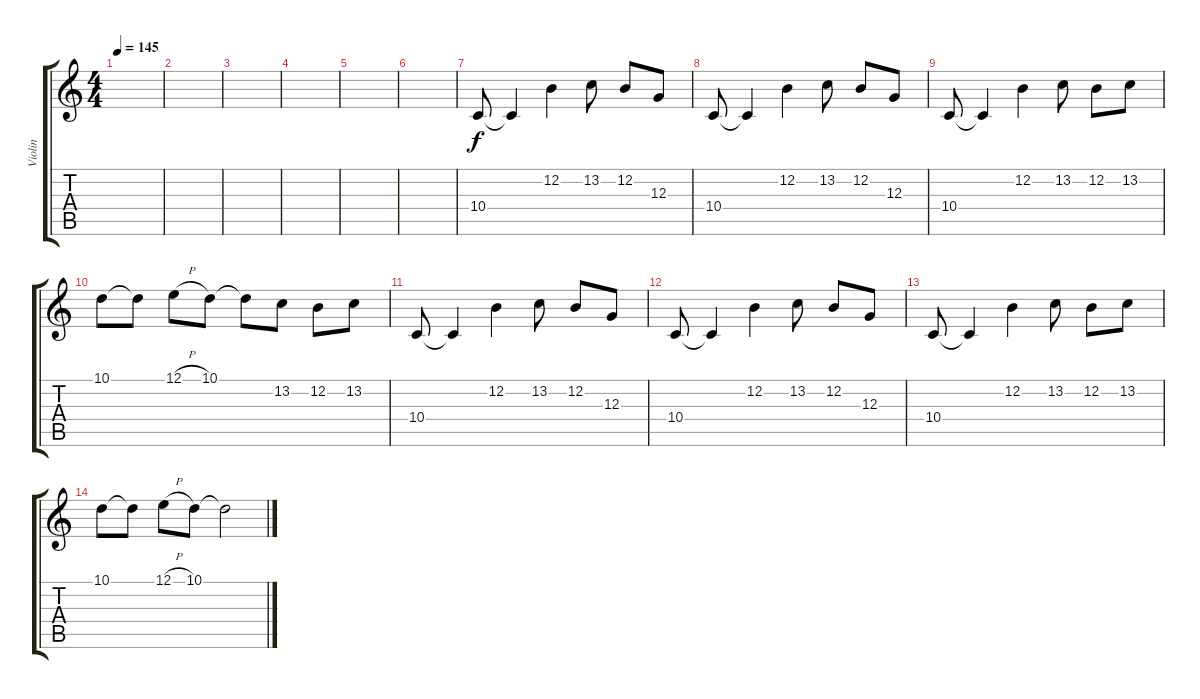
\track ("Violin" "Violin") {instrument violin}
\staff {score tabs}
\tuning (E4 B3 G3 D3 A2 E2) {hide}
\ts (4 4)
\tempo 145
\clef g2
\ks c
|
|
|
|
|
|
10.4.8 10.4{t}.4 12.2.4 13.2.8 12.2.8 12.3.8 |
10.4.8 10.4{t}.4 12.2.4 13.2.8 12.2.8 12.3.8 |
10.4.8 10.4{t}.4 12.2.4 13.2.8 12.2.8 13.2.8 |
10.1.8 10.1{t}.8 12.1{h}.8 10.1.8 10.1{t}.8 13.2.8 12.2.8 13.2.8 |
10.4.8 10.4{t}.4 12.2.4 13.2.8 12.2.8 12.3.8 |
10.4.8 10.4{t}.4 12.2.4 13.2.8 12.2.8 12.3.8 |
10.4.8 10.4{t}.4 12.2.4 13.2.8 12.2.8 13.2.8 |
10.1.8 10.1{t}.8 12.1{h}.8 10.1.8 10.1{t}.2
